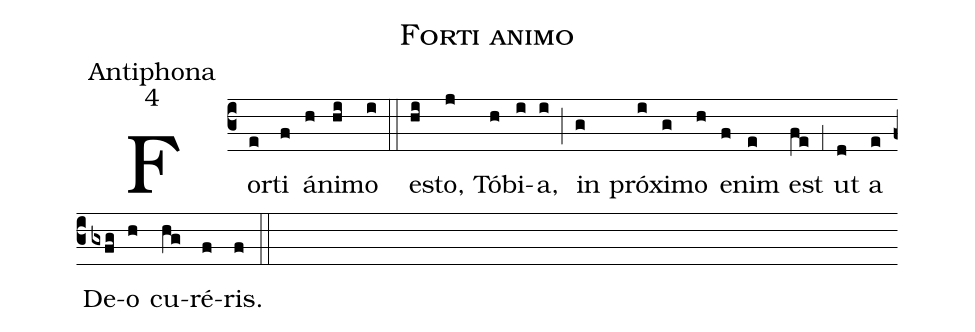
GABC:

name:Forti animo;
office-part:Antiphona;
mode:4;
%%
(c3) For(e)ti(f) á(h)ni(hi)mo(i) (::) e(hi)sto,(j) Tó(h)bi(i)a,(i) (;) in(g) pró(i)xi(g)mo(h) e(f)nim(e) est(fe) (;1) ut(d) a(e) De(gxfg)o(h) cu(hg)ré(f)ris.(f) (::)
